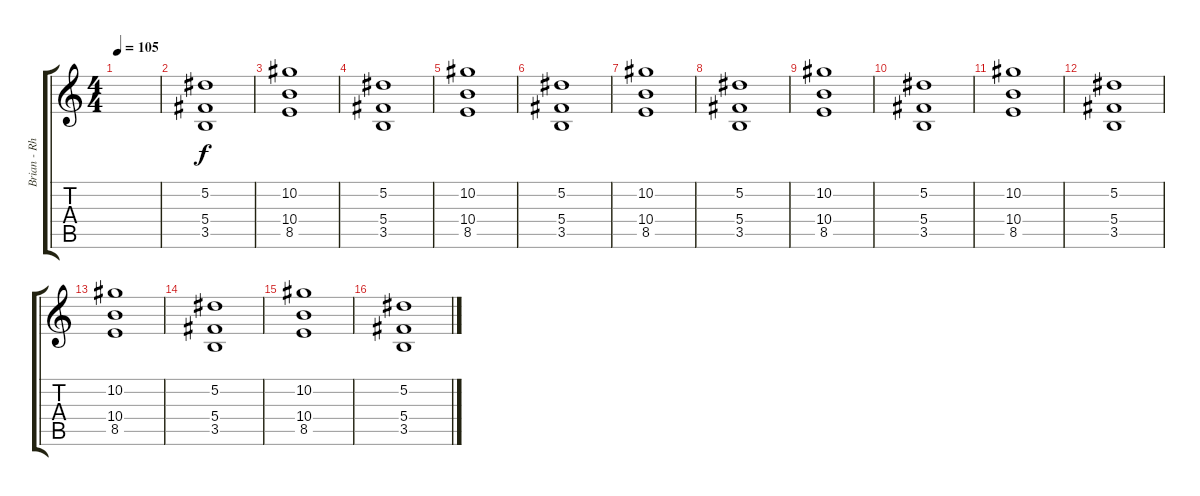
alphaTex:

\track ("Brian - Rhythm Guitar" "Brian - Rh") {instrument electricguitarclean}
\staff {score tabs}
\tuning (Eb4 Bb3 Gb3 Db3 Ab2 Eb2) {hide}
\ts (4 4)
\tempo 105
\clef g2
\ks c
|
(5.2 5.4 3.5).1{volume 6 balance 14 instrument electricguitarclean} |
(10.2 10.4 8.5).1 |
(5.2 5.4 3.5).1 |
(10.2 10.4 8.5).1 |
(5.2 5.4 3.5).1 |
(10.2 10.4 8.5).1 |
(5.2 5.4 3.5).1 |
(10.2 10.4 8.5).1 |
(5.2 5.4 3.5).1 |
(10.2 10.4 8.5).1 |
(5.2 5.4 3.5).1 |
(10.2 10.4 8.5).1 |
(5.2 5.4 3.5).1 |
(10.2 10.4 8.5).1 |
(5.2 5.4 3.5).1
